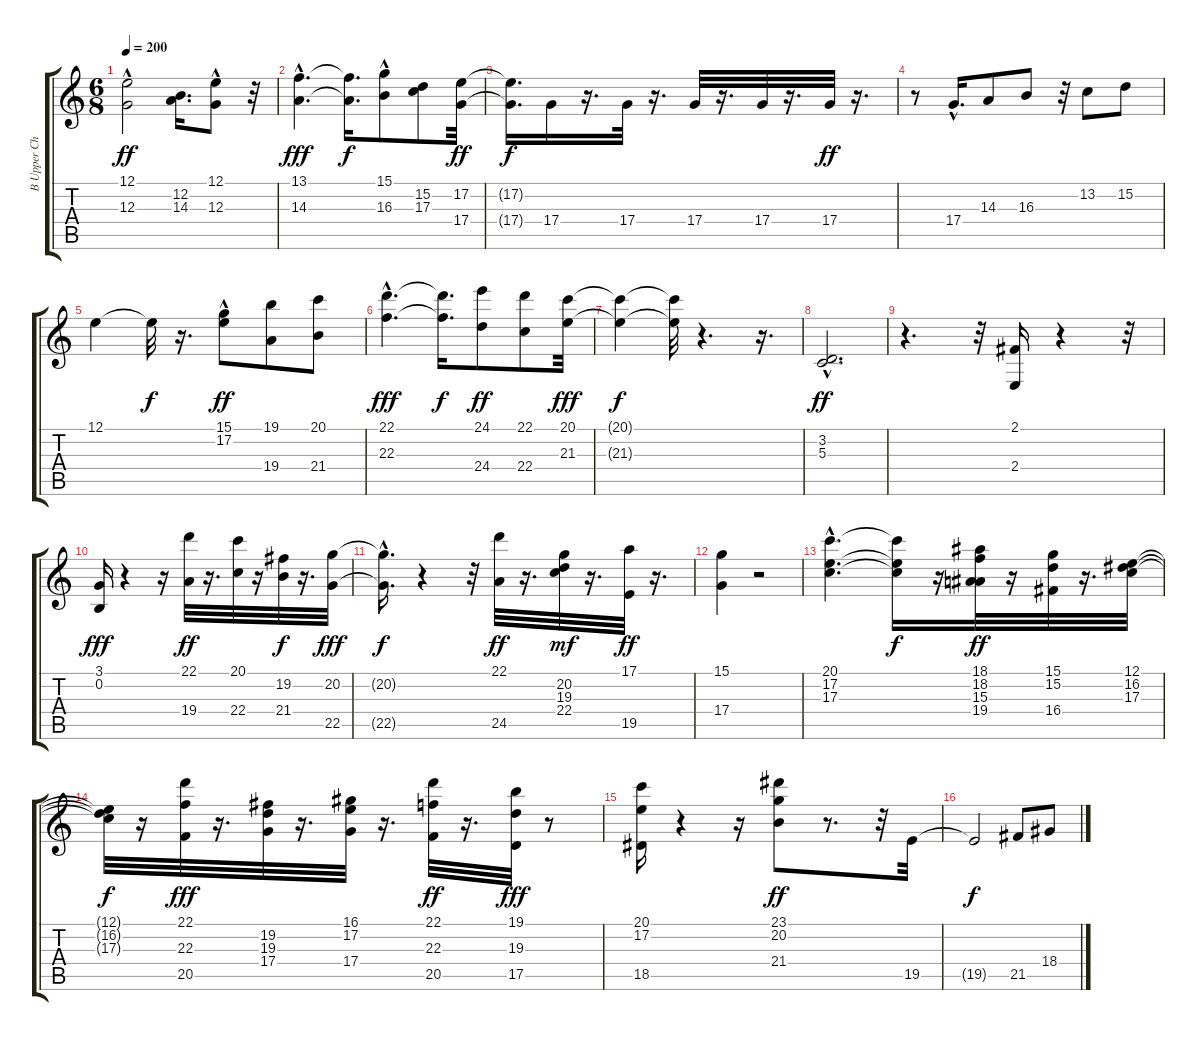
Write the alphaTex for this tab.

\track ("B Upper Chords      " "B Upper Ch") {instrument honkytonkpiano}
\staff {score tabs}
\tuning (E4 B3 G3 D3 A2 E2) {hide}
\ts (6 8)
\tempo 200
\clef g2
\ks c
(12.1 12.3{hac}).2{dy ff} (12.2 14.3).16{d} (12.1 12.3{hac}).8 r.32 |
(13.1{hac} 14.3{hac}).4{d dy fff} (13.1{t} 14.3{t}).16{d dy f} (15.1{hac} 16.3).8 (15.2 17.3).8 (17.2 17.4).32{dy ff} |
(17.2{t} 17.4{t}).16{d dy f} 17.4.16 r.16{d} 17.4.32 r.16{d} 17.4.32 r.16{d} 17.4.32 r.16{d} 17.4.32{dy ff} r.16{d} |
r.8 17.4{hac}.16{d} 14.3.8 16.3.8 r.32 13.2.8 15.2.8 |
12.1.4 12.1{t}.32{dy f} r.16{d} (15.1 17.2{hac}).8{dy ff} (19.1 19.4).8 (20.1 21.4).8 |
(22.1{hac} 22.3{hac}).4{d dy fff} (22.1{t} 22.3{t}).16{d dy f} (24.1 24.4).8{dy ff} (22.1 22.4).8 (20.1 21.3).32{dy fff} |
(20.1{t} 21.3{t}).4{dy f} (20.1{t} 21.3{t}).32 r.4{d} r.16{d} |
(3.2{hac} 5.3{hac}).2{d dy ff} |
r.4{d} r.32 (2.1 2.4).16 r.4 r.32 |
(3.1 0.2).16{dy fff} r.4 r.16 (22.1 19.4).32{dy ff} r.16{d} (20.1 22.4).32 r.16 (19.2 21.4).32{dy f} r.16{d} (20.2 22.5).32{dy fff} |
(20.2{hac t} 22.5{hac t}).16{d dy f} r.4 r.32 (22.1 24.5).32{dy ff} r.16{d} (20.2 19.3 22.4).32{dy mf} r.16{d} (17.1 19.5).32{dy ff} r.16{d} |
(15.1 17.4).4 r.2 |
(20.1{hac} 17.2{hac} 17.3{hac}).4{d} (20.1{t} 17.2{t} 17.3{t}).16{dy f} r.16 (18.1 18.2 15.3 19.4).32{dy ff} r.16 (15.1 15.2 16.4).32 r.16{d} (12.1 16.2 17.3).32 |
(12.1{t} 16.2{t} 17.3{t}).32{dy f} r.16 (22.1 22.3 20.5).32{dy fff} r.16{d} (19.2 19.3 17.4).32 r.16{d} (16.1 17.2 17.4).32 r.16{d} (22.1 22.3 20.5).32{dy ff} r.16{d} (19.1 19.3 17.5).32{dy fff} r.8 |
(20.1 17.2 18.5).16 r.4 r.16 (23.1 20.2 21.4).8{dy ff} r.8{d} r.32 19.5.32 |
19.5{t}.2{dy f} 21.5.8 18.4.8
